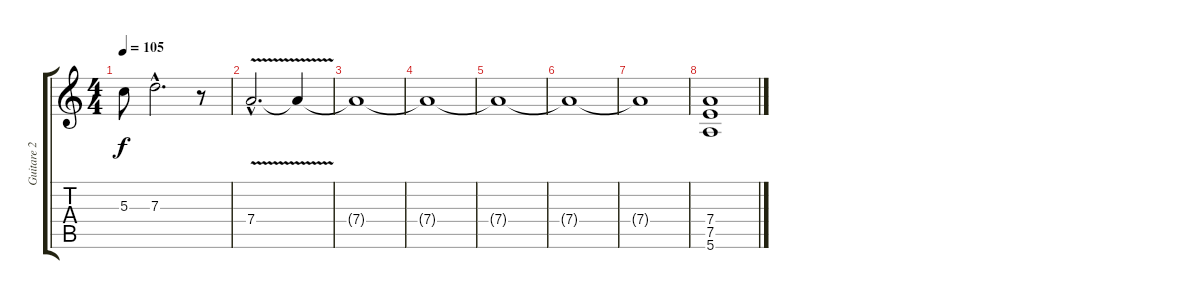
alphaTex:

\track ("Guitare 2" "Guitare 2") {instrument overdrivenguitar}
\staff {score tabs}
\tuning (E4 B3 G3 D3 A2 E2) {hide}
\ts (4 4)
\tempo 105
\clef g2
\ks c
5.3.8{dy f} 7.3{hac}.2{d} r.8 |
7.4{v hac}.2{d} 7.4{t}.4 |
7.4{t}.1 |
7.4{t}.1 |
7.4{t}.1 |
7.4{t}.1 |
7.4{t}.1 |
(7.4 7.5 5.6).1
